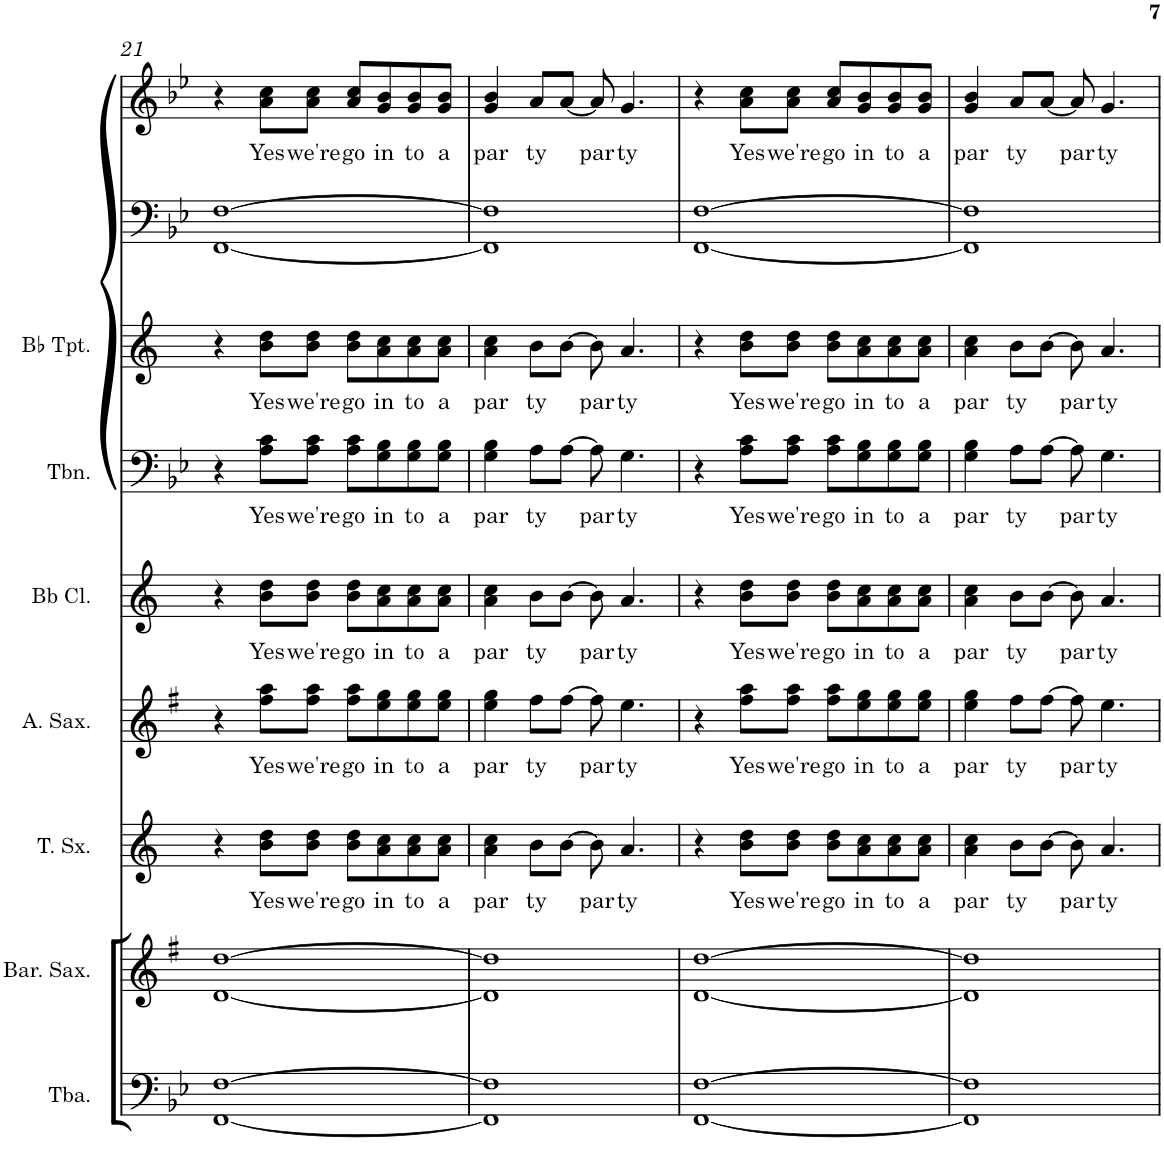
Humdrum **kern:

**kern	**kern	**kern	**text	**kern	**text	**kern	**text	**kern	**text	**kern	**text	**kern	**kern	**text
*part9	*part8	*part7	*part7	*part6	*part6	*part5	*part5	*part4	*part4	*part3	*part3	*part2	*part1	*part1
*staff9	*staff8	*staff7	*staff7	*staff6	*staff6	*staff5	*staff5	*staff4	*staff4	*staff3	*staff3	*staff2	*staff1	*staff1
*I"Tuba	*I"Baritone Saxophone	*I"Tenor Sax	*	*I"Alto Saxophone	*	*I"Clarinet in Bb	*	*I"Trombone	*	*I"Bb Trumpet	*	*I"Piano	*I"Piano	*
*I'Tba.	*I'Bar. Sax.	*I'T. Sx.	*	*I'A. Sax.	*	*	*	*I'Tbn.	*	*I'Bb Tpt.	*	*I'Pno	*I'Pno	*
!!LO:PB:g=z
*clefF4	*clefG2	*clefG2	*	*clefG2	*	*clefG2	*	*clefF4	*	*clefG2	*	*clefF4	*clefG2	*
*	*Trd12c21	*Trd8c14	*	*Trd5c9	*	*Trd1c2	*	*	*	*Trd1c2	*	*	*	*
*k[b-e-]	*k[f#]	*k[]	*	*k[f#]	*	*k[]	*	*k[b-e-]	*	*k[]	*	*k[b-e-]	*k[b-e-]	*
*B-:	*G:	*	*	*G:	*	*	*	*B-:	*	*	*	*B-:	*B-:	*
*M4/4	*M4/4	*M4/4	*	*M4/4	*	*M4/4	*	*M4/4	*	*M4/4	*	*M4/4	*M4/4	*
=21	=21	=21	=21	=21	=21	=21	=21	=21	=21	=21	=21	=21	=21	=21
[1FF [1F	[1d [1dd	4r	.	4r	.	4r	.	4r	.	4r	.	[1FF [1F	4r	.
!	!	!	!LO:LY:b	!	!LO:LY:b	!	!LO:LY:b	!	!LO:LY:b	!	!LO:LY:b	!	!	!LO:LY:b
.	.	8b\ 8dd\L	Yes	8ff#\ 8aa\L	Yes	8b\ 8dd\L	Yes	8A\ 8c\L	Yes	8b\ 8dd\L	Yes	.	8a\ 8cc\L	Yes
!	!	!	!LO:LY:b	!	!LO:LY:b	!	!LO:LY:b	!	!LO:LY:b	!	!LO:LY:b	!	!	!LO:LY:b
.	.	8b\ 8dd\J	we're	8ff#\ 8aa\J	we're	8b\ 8dd\J	we're	8A\ 8c\J	we're	8b\ 8dd\J	we're	.	8a\ 8cc\J	we're
!	!	!	!LO:LY:b	!	!LO:LY:b	!	!LO:LY:b	!	!LO:LY:b	!	!LO:LY:b	!	!	!LO:LY:b
.	.	8b\ 8dd\L	go	8ff#\ 8aa\L	go	8b\ 8dd\L	go	8A\ 8c\L	go	8b\ 8dd\L	go	.	8a/ 8cc/L	go
!	!	!	!LO:LY:b	!	!LO:LY:b	!	!LO:LY:b	!	!LO:LY:b	!	!LO:LY:b	!	!	!LO:LY:b
.	.	8a\ 8cc\	in	8ee\ 8gg\	in	8a\ 8cc\	in	8G\ 8B-\	in	8a\ 8cc\	in	.	8g/ 8b-/	in
!	!	!	!LO:LY:b	!	!LO:LY:b	!	!LO:LY:b	!	!LO:LY:b	!	!LO:LY:b	!	!	!LO:LY:b
.	.	8a\ 8cc\	to	8ee\ 8gg\	to	8a\ 8cc\	to	8G\ 8B-\	to	8a\ 8cc\	to	.	8g/ 8b-/	to
!	!	!	!LO:LY:b	!	!LO:LY:b	!	!LO:LY:b	!	!LO:LY:b	!	!LO:LY:b	!	!	!LO:LY:b
.	.	8a\ 8cc\J	a	8ee\ 8gg\J	a	8a\ 8cc\J	a	8G\ 8B-\J	a	8a\ 8cc\J	a	.	8g/ 8b-/J	a
=22	=22	=22	=22	=22	=22	=22	=22	=22	=22	=22	=22	=22	=22	=22
!	!	!	!LO:LY:b	!	!LO:LY:b	!	!LO:LY:b	!	!LO:LY:b	!	!LO:LY:b	!	!	!LO:LY:b
1FF] 1F]	1d] 1dd]	4a\ 4cc\	par	4ee\ 4gg\	par	4a\ 4cc\	par	4G\ 4B-\	par	4a\ 4cc\	par	1FF] 1F]	4g/ 4b-/	par
!	!	!	!LO:LY:b	!	!LO:LY:b	!	!LO:LY:b	!	!LO:LY:b	!	!LO:LY:b	!	!	!LO:LY:b
.	.	8b\L	ty	8ff#\L	ty	8b\L	ty	8A\L	ty	8b\L	ty	.	8a/L	ty
.	.	[8b\J	.	[8ff#\J	.	[8b\J	.	[8A\J	.	[8b\J	.	.	[8a/J	.
!	!	!	!LO:LY:b	!	!LO:LY:b	!	!LO:LY:b	!	!LO:LY:b	!	!LO:LY:b	!	!	!LO:LY:b
.	.	8b\]	par	8ff#\]	par	8b\]	par	8A\]	par	8b\]	par	.	8a/]	par
!	!	!	!LO:LY:b	!	!LO:LY:b	!	!LO:LY:b	!	!LO:LY:b	!	!LO:LY:b	!	!	!LO:LY:b
.	.	4.a/	ty	4.ee\	ty	4.a/	ty	4.G\	ty	4.a/	ty	.	4.g/	ty
=23	=23	=23	=23	=23	=23	=23	=23	=23	=23	=23	=23	=23	=23	=23
[1FF [1F	[1d [1dd	4r	.	4r	.	4r	.	4r	.	4r	.	[1FF [1F	4r	.
!	!	!	!LO:LY:b	!	!LO:LY:b	!	!LO:LY:b	!	!LO:LY:b	!	!LO:LY:b	!	!	!LO:LY:b
.	.	8b\ 8dd\L	Yes	8ff#\ 8aa\L	Yes	8b\ 8dd\L	Yes	8A\ 8c\L	Yes	8b\ 8dd\L	Yes	.	8a\ 8cc\L	Yes
!	!	!	!LO:LY:b	!	!LO:LY:b	!	!LO:LY:b	!	!LO:LY:b	!	!LO:LY:b	!	!	!LO:LY:b
.	.	8b\ 8dd\J	we're	8ff#\ 8aa\J	we're	8b\ 8dd\J	we're	8A\ 8c\J	we're	8b\ 8dd\J	we're	.	8a\ 8cc\J	we're
!	!	!	!LO:LY:b	!	!LO:LY:b	!	!LO:LY:b	!	!LO:LY:b	!	!LO:LY:b	!	!	!LO:LY:b
.	.	8b\ 8dd\L	go	8ff#\ 8aa\L	go	8b\ 8dd\L	go	8A\ 8c\L	go	8b\ 8dd\L	go	.	8a/ 8cc/L	go
!	!	!	!LO:LY:b	!	!LO:LY:b	!	!LO:LY:b	!	!LO:LY:b	!	!LO:LY:b	!	!	!LO:LY:b
.	.	8a\ 8cc\	in	8ee\ 8gg\	in	8a\ 8cc\	in	8G\ 8B-\	in	8a\ 8cc\	in	.	8g/ 8b-/	in
!	!	!	!LO:LY:b	!	!LO:LY:b	!	!LO:LY:b	!	!LO:LY:b	!	!LO:LY:b	!	!	!LO:LY:b
.	.	8a\ 8cc\	to	8ee\ 8gg\	to	8a\ 8cc\	to	8G\ 8B-\	to	8a\ 8cc\	to	.	8g/ 8b-/	to
!	!	!	!LO:LY:b	!	!LO:LY:b	!	!LO:LY:b	!	!LO:LY:b	!	!LO:LY:b	!	!	!LO:LY:b
.	.	8a\ 8cc\J	a	8ee\ 8gg\J	a	8a\ 8cc\J	a	8G\ 8B-\J	a	8a\ 8cc\J	a	.	8g/ 8b-/J	a
=24	=24	=24	=24	=24	=24	=24	=24	=24	=24	=24	=24	=24	=24	=24
!	!	!	!LO:LY:b	!	!LO:LY:b	!	!LO:LY:b	!	!LO:LY:b	!	!LO:LY:b	!	!	!LO:LY:b
1FF] 1F]	1d] 1dd]	4a\ 4cc\	par	4ee\ 4gg\	par	4a\ 4cc\	par	4G\ 4B-\	par	4a\ 4cc\	par	1FF] 1F]	4g/ 4b-/	par
!	!	!	!LO:LY:b	!	!LO:LY:b	!	!LO:LY:b	!	!LO:LY:b	!	!LO:LY:b	!	!	!LO:LY:b
.	.	8b\L	ty	8ff#\L	ty	8b\L	ty	8A\L	ty	8b\L	ty	.	8a/L	ty
.	.	[8b\J	.	[8ff#\J	.	[8b\J	.	[8A\J	.	[8b\J	.	.	[8a/J	.
!	!	!	!LO:LY:b	!	!LO:LY:b	!	!LO:LY:b	!	!LO:LY:b	!	!LO:LY:b	!	!	!LO:LY:b
.	.	8b\]	par	8ff#\]	par	8b\]	par	8A\]	par	8b\]	par	.	8a/]	par
!	!	!	!LO:LY:b	!	!LO:LY:b	!	!LO:LY:b	!	!LO:LY:b	!	!LO:LY:b	!	!	!LO:LY:b
.	.	4.a/	ty	4.ee\	ty	4.a/	ty	4.G\	ty	4.a/	ty	.	4.g/	ty
=	=	=	=	=	=	=	=	=	=	=	=	=	=	=
*-	*-	*-	*-	*-	*-	*-	*-	*-	*-	*-	*-	*-	*-	*-
